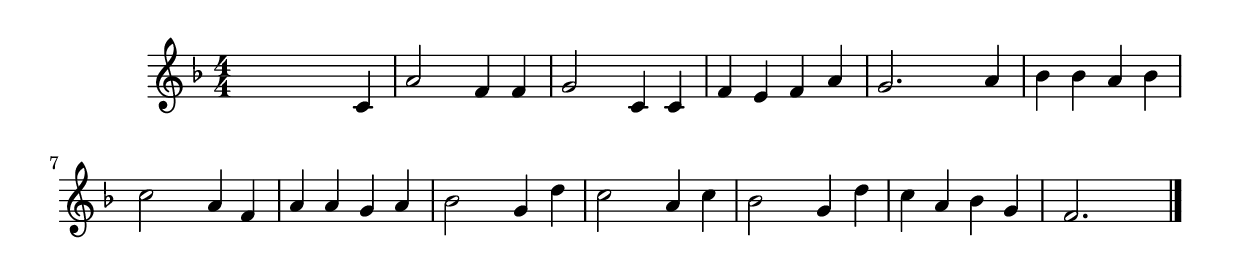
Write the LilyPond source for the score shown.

\version "2.20.0"
\header {
\include "lilypond-book-preamble.ly"
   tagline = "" % removed
 }
\score {
 {
  \key f \major \relative c'{\numericTimeSignature s2. c4 a'2 f4 f g2 c,4 c f e f a g2. a4 bes bes a bes c2 a4 f a a g a bes2 g4 d' c2 a4 c bes2 g4 d' c a bes g f2. \bar "|."}

}
\layout {
  \context {
      \Score 
      proportionalNotationDuration =  #(ly:make-moment 1/5)
 }
 }
\midi {\tempo 4 = 60}
}
